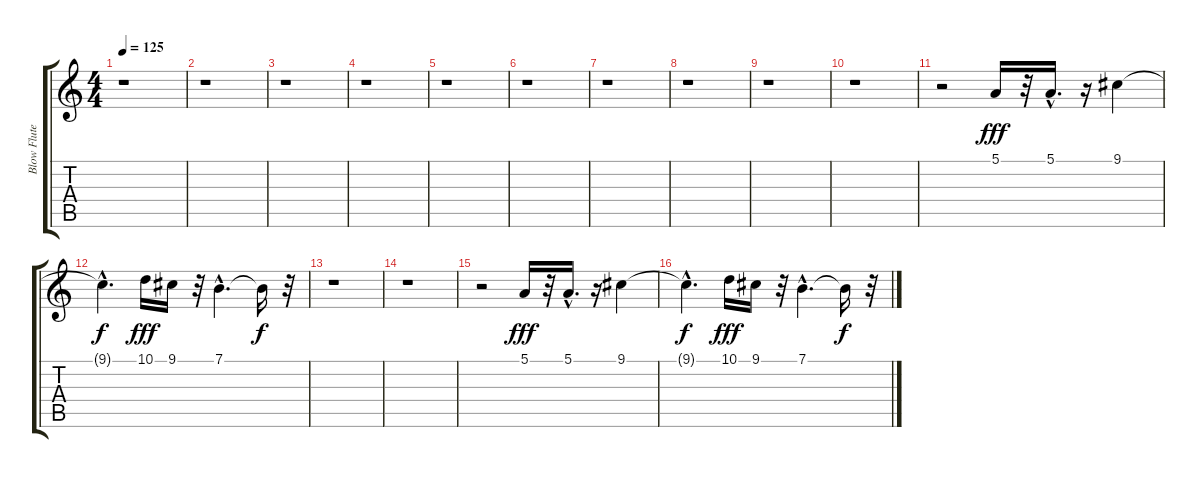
\track ("Blow Flute      " "Blow Flute") {instrument synthbrass1}
\staff {score tabs}
\tuning (E4 B3 G3 D3 A2 E2) {hide}
\ts (4 4)
\tempo 125
\clef g2
\ks c
r.1{dy f} |
r.1 |
r.1 |
r.1 |
r.1 |
r.1 |
r.1 |
r.1 |
r.1 |
r.1 |
r.2 5.1.16{dy fff} r.32 5.1{hac}.16{d} r.16 9.1.4 |
9.1{hac t}.4{d dy f} 10.1.16{dy fff} 9.1.16 r.32 7.1{hac}.4{d} 7.1{t}.16{dy f} r.32 |
r.1 |
r.1 |
r.2 5.1.16{dy fff} r.32 5.1{hac}.16{d} r.16 9.1.4 |
9.1{hac t}.4{d dy f} 10.1.16{dy fff} 9.1.16 r.32 7.1{hac}.4{d} 7.1{t}.16{dy f} r.32
